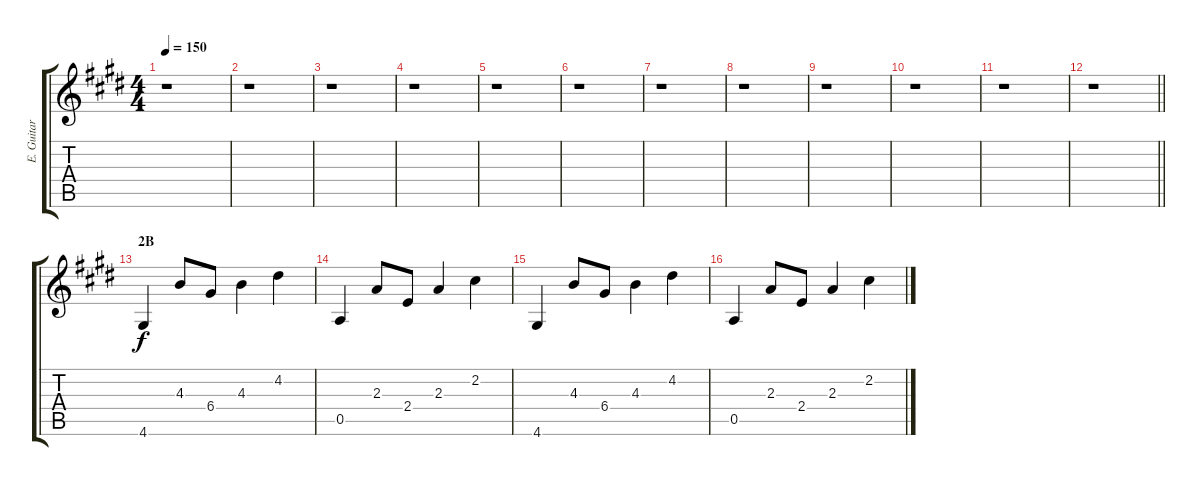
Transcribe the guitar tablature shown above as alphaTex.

\track ("E. Guitar II" "E. Guitar ") {instrument overdrivenguitar}
\staff {score tabs}
\tuning (E4 B3 G3 D3 A2 E2) {hide}
\ts (4 4)
\tempo 150
\clef g2
\ks e
r.1{dy f} |
r.1 |
r.1 |
r.1 |
r.1 |
r.1 |
r.1 |
r.1 |
r.1 |
r.1 |
r.1 |
\barLineRight lightlight
r.1 |
\section ("" "2B")
4.6.4{volume 10 instrument electricguitarjazz} 4.3.8 6.4.8 4.3.4 4.2.4 |
0.5.4 2.3.8 2.4.8 2.3.4 2.2.4 |
4.6.4 4.3.8 6.4.8 4.3.4 4.2.4 |
0.5.4 2.3.8 2.4.8 2.3.4 2.2.4
